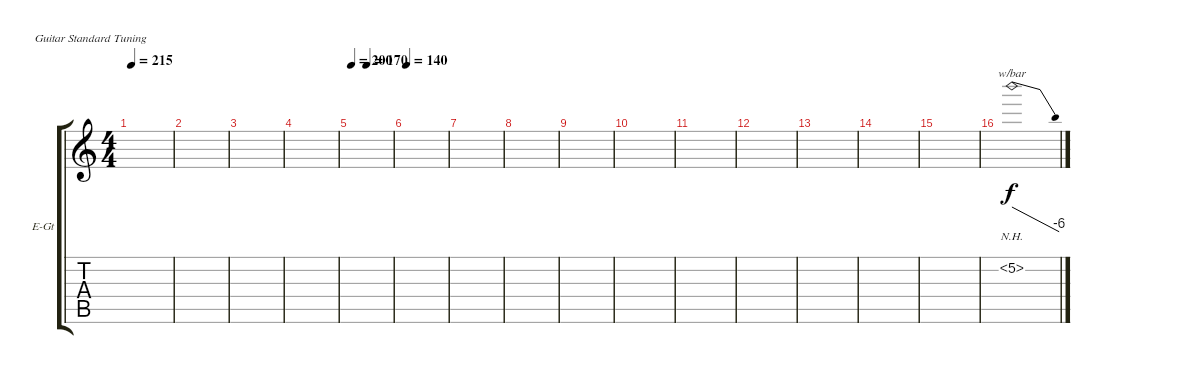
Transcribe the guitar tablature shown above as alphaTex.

\bracketExtendMode groupsimilarinstruments
\firstSystemTrackNameOrientation horizontal
\otherSystemsTrackNameOrientation horizontal
\track ("solo!" "E-Gt") {instrument distortionguitar}
\staff {score tabs}
\tuning (E4 B3 G3 D3 A2 E2)
\ts (4 4)
\tempo 215
\clef g2
\ks c
|
|
|
|
\tempo 200
\tempo (170 0.375)
|
\tempo 140
|
|
|
|
|
|
|
|
|
|
5.2{nh}.1{tbe (dive default 22.8 0 59.4 -24)}
